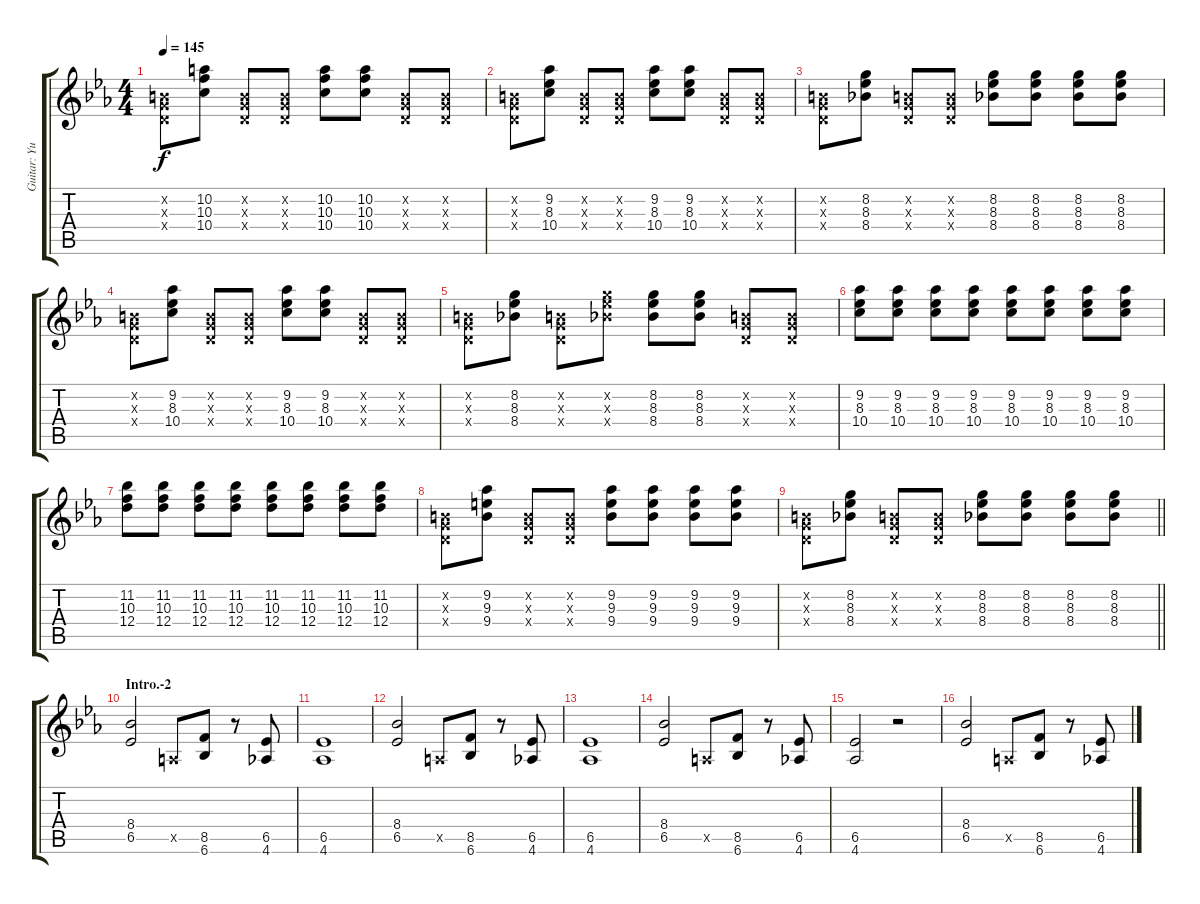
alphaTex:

\track ("Guitar: Yui Hirasawa" "Guitar: Yu") {instrument distortionguitar}
\staff {score tabs}
\tuning (E4 B3 G3 D3 A2 E2) {hide}
\ts (4 4)
\tempo 145
\clef g2
\ks eb
(0.2{x} 0.3{x} 0.4{x}).8{dy f} (10.2 10.3 10.4).8 (0.2{x} 0.3{x} 0.4{x}).8 (0.2{x} 0.3{x} 0.4{x}).8 (10.2 10.3 10.4).8 (10.2 10.3 10.4).8 (0.2{x} 0.3{x} 0.4{x}).8 (0.2{x} 0.3{x} 0.4{x}).8 |
(0.2{x} 0.3{x} 0.4{x}).8 (9.2 8.3 10.4).8 (0.2{x} 0.3{x} 0.4{x}).8 (0.2{x} 0.3{x} 0.4{x}).8 (9.2 8.3 10.4).8 (9.2 8.3 10.4).8 (0.2{x} 0.3{x} 0.4{x}).8 (0.2{x} 0.3{x} 0.4{x}).8 |
(0.2{x} 0.3{x} 0.4{x}).8 (8.2 8.3 8.4).8 (0.2{x} 0.3{x} 0.4{x}).8 (0.2{x} 0.3{x} 0.4{x}).8 (8.2 8.3 8.4).8 (8.2 8.3 8.4).8 (8.2 8.3 8.4).8 (8.2 8.3 8.4).8 |
(0.2{x} 0.3{x} 0.4{x}).8 (9.2 8.3 10.4).8 (0.2{x} 0.3{x} 0.4{x}).8 (0.2{x} 0.3{x} 0.4{x}).8 (9.2 8.3 10.4).8 (9.2 8.3 10.4).8 (0.2{x} 0.3{x} 0.4{x}).8 (0.2{x} 0.3{x} 0.4{x}).8 |
(0.2{x} 0.3{x} 0.4{x}).8 (8.2 8.3 8.4).8 (0.2{x} 0.3{x} 0.4{x}).8 (8.2{x} 8.3{x} 8.4{x}).8 (8.2 8.3 8.4).8 (8.2 8.3 8.4).8 (0.2{x} 0.3{x} 0.4{x}).8 (0.2{x} 0.3{x} 0.4{x}).8 |
(9.2 8.3 10.4).8 (9.2 8.3 10.4).8 (9.2 8.3 10.4).8 (9.2 8.3 10.4).8 (9.2 8.3 10.4).8 (9.2 8.3 10.4).8 (9.2 8.3 10.4).8 (9.2 8.3 10.4).8 |
(11.2 10.3 12.4).8 (11.2 10.3 12.4).8 (11.2 10.3 12.4).8 (11.2 10.3 12.4).8 (11.2 10.3 12.4).8 (11.2 10.3 12.4).8 (11.2 10.3 12.4).8 (11.2 10.3 12.4).8 |
(0.2{x} 0.3{x} 0.4{x}).8 (9.2 9.3 9.4).8 (0.2{x} 0.3{x} 0.4{x}).8 (0.2{x} 0.3{x} 0.4{x}).8 (9.2 9.3 9.4).8 (9.2 9.3 9.4).8 (9.2 9.3 9.4).8 (9.2 9.3 9.4).8 |
\barLineRight lightlight
(0.2{x} 0.3{x} 0.4{x}).8 (8.2 8.3 8.4).8 (0.2{x} 0.3{x} 0.4{x}).8 (0.2{x} 0.3{x} 0.4{x}).8 (8.2 8.3 8.4).8 (8.2 8.3 8.4).8 (8.2 8.3 8.4).8 (8.2 8.3 8.4).8 |
\section ("" "Intro.-2")
(8.4 6.5).2 0.5{x}.8 (8.5 6.6).8 r.8 (6.5 4.6).8 |
(6.5 4.6).1 |
(8.4 6.5).2 0.5{x}.8 (8.5 6.6).8 r.8 (6.5 4.6).8 |
(6.5 4.6).1 |
(8.4 6.5).2 0.5{x}.8 (8.5 6.6).8 r.8 (6.5 4.6).8 |
(6.5 4.6).2 r.2 |
(8.4 6.5).2 0.5{x}.8 (8.5 6.6).8 r.8 (6.5 4.6).8
